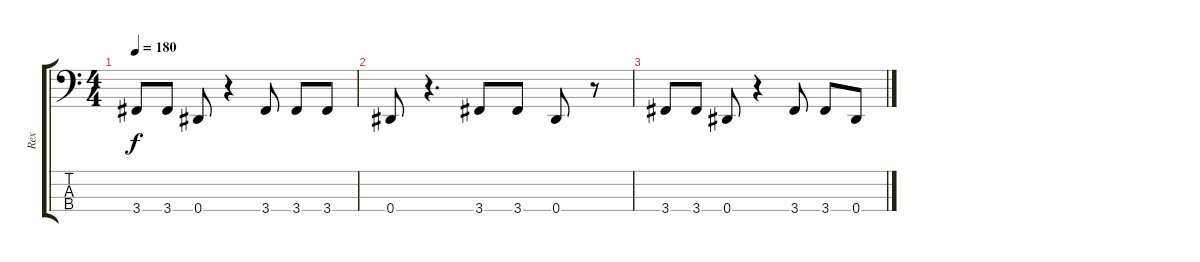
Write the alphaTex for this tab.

\track ("Rex" "Rex") {instrument electricbasspick}
\staff {score tabs}
\tuning (Gb2 Db2 Ab1 Eb1) {hide}
\ts (4 4)
\tempo 180
\clef f4
\ks c
3.4.8{dy f} 3.4.8 0.4.8 r.4 3.4.8 3.4.8 3.4.8 |
0.4.8 r.4{d} 3.4.8 3.4.8 0.4.8 r.8 |
3.4.8 3.4.8 0.4.8 r.4 3.4.8 3.4.8 0.4.8
